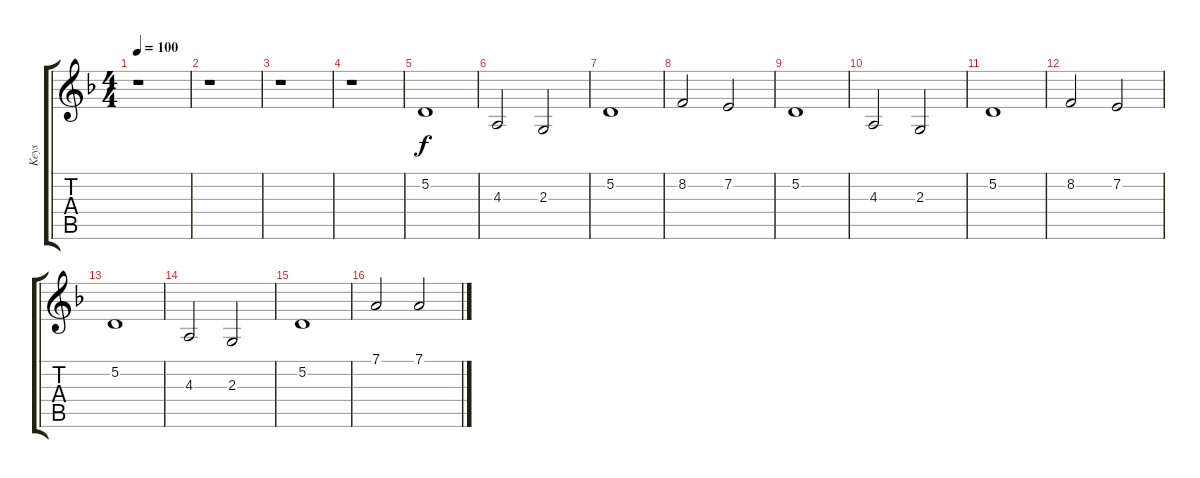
\track ("Keys" "Keys") {instrument pad2warm}
\staff {score tabs}
\tuning (D4 A3 F3 C3 G2 D2) {hide}
\ts (4 4)
\tempo 100
\clef g2
\ks dminor
r.1{dy f instrument pad2warm} |
r.1 |
r.1 |
r.1 |
5.2.1 |
4.3.2 2.3.2 |
5.2.1 |
8.2.2 7.2.2 |
5.2.1 |
4.3.2 2.3.2 |
5.2.1 |
8.2.2 7.2.2 |
5.2.1 |
4.3.2 2.3.2 |
5.2.1 |
7.1.2 7.1.2
